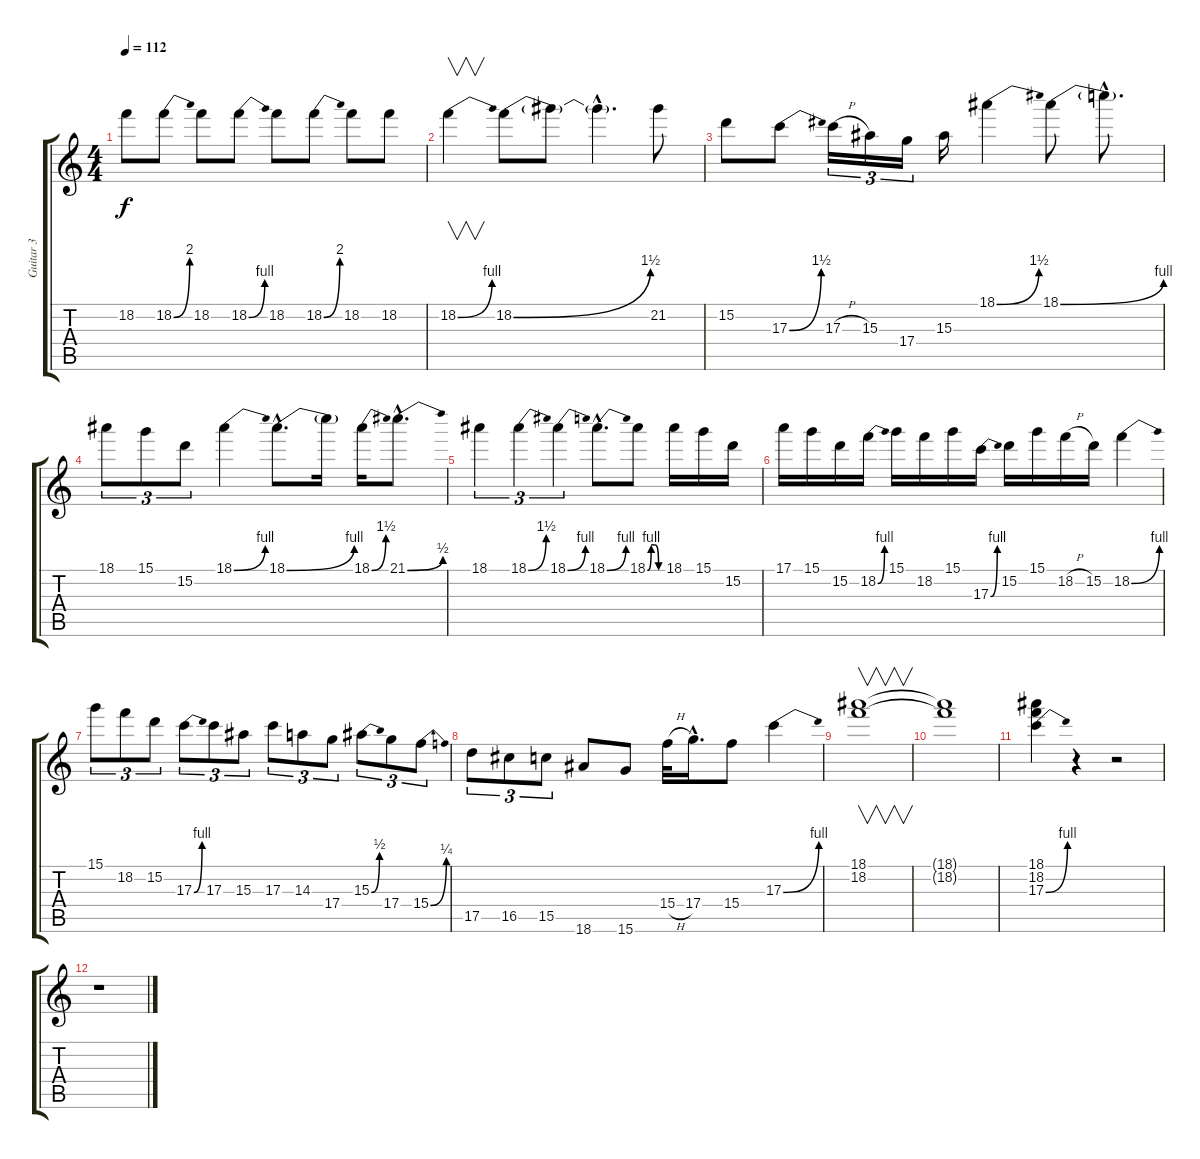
\track ("Guitar 3" "Guitar 3") {instrument distortionguitar}
\staff {score tabs}
\tuning (E4 B3 G3 D3 A2 E2) {hide}
\ts (4 4)
\tempo 112
\clef g2
\ks c
18.2.8{dy f} 18.2{be (bend 0 0 60 8)}.8 18.2.8 18.2{be (bend 0 0 60 4)}.8 18.2.8 18.2{be (bend 0 0 60 8)}.8 18.2.8 18.2.8 |
18.2{be (bend 0 0 60 4)}.4{v} 18.2{be (bend 0 0 60 6)}.8 18.2{t}.8 18.2{hac t}.4{d} 21.2.8 |
15.2.8 17.3{be (bend 0 0 60 6)}.8 17.3{h}.16{tu (3 2)} 15.3.16{tu (3 2)} 17.4.16{tu (3 2)} 15.3.16 18.1{be (bend 0 0 60 6)}.4 18.1{be (bend 0 0 60 4)}.8 18.1{hac t}.8{d} |
18.1.8{tu (3 2)} 15.1.8{tu (3 2)} 15.2.8{tu (3 2)} 18.1{be (bend 0 0 60 4)}.4 18.1{be (bend 0 0 60 4) hac}.8{d} 18.1{t}.16 18.1{be (bend 0 0 60 6)}.16 21.1{be (bend 0 0 60 2) hac}.8{d} |
18.1.4{tu (3 2)} 18.1{be (bend 0 0 60 6)}.4{tu (3 2)} 18.1{be (bend 0 0 60 4)}.4{tu (3 2)} 18.1{be (bend 0 0 60 4) hac}.8{d} 18.1{be (custom 0 0 15 4 30 4 45 0 60 0)}.8 18.1.16 15.1.16 15.2.16 |
17.1.16 15.1.16 15.2.16 18.2{be (bend 0 0 60 4)}.16 15.1.16 18.2.16 15.1.16 17.3{be (bend 0 0 60 4)}.16 15.2.16 15.1.16 18.2{h}.16 15.2.16 18.2{be (bend 0 0 60 4)}.4 |
15.1.8{tu (3 2)} 18.2.8{tu (3 2)} 15.2.8{tu (3 2)} 17.3{be (bend 0 0 60 4)}.8{tu (3 2)} 17.3.8{tu (3 2)} 15.3.8{tu (3 2)} 17.3.8{tu (3 2)} 14.3.8{tu (3 2)} 17.4.8{tu (3 2)} 15.3{be (bend 0 0 60 2)}.8{tu (3 2)} 17.4.8{tu (3 2)} 15.4{be (bend 0 0 60 1)}.8{tu (3 2)} |
17.5.8{tu (3 2)} 16.5.8{tu (3 2)} 15.5.8{tu (3 2)} 18.6.8 15.6.8 15.4{h}.32 17.4{hac}.16{d} 15.4.8 17.3{be (bend 0 0 60 4)}.4 |
(18.1 18.2).1{v} |
(18.1{t} 18.2{t}).1 |
(18.1 18.2 17.3{be (bend 0 0 60 4)}).4 r.4 r.2 |
r.1
